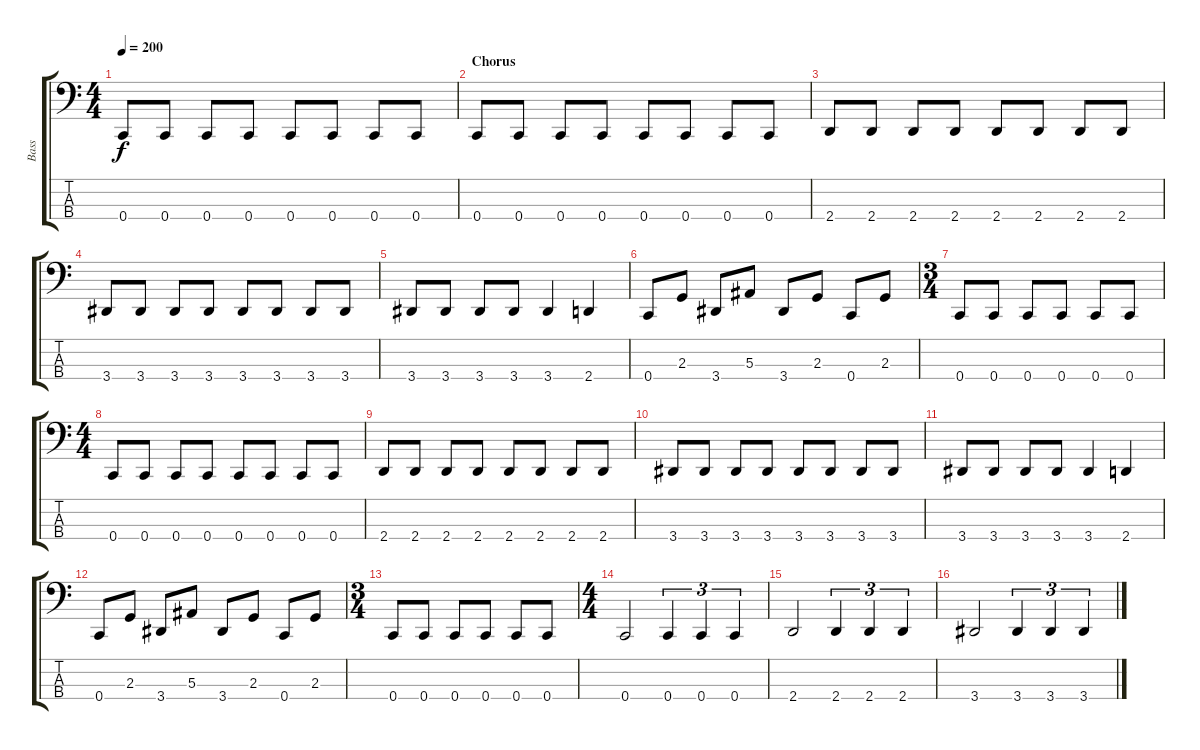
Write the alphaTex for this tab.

\track ("Bass" "Bass") {instrument slapbass1}
\staff {score tabs}
\tuning (Eb2 Bb1 F1 C1) {hide}
\ts (4 4)
\tempo 200
\clef f4
\ks c
0.4.8{dy f} 0.4.8 0.4.8 0.4.8 0.4.8 0.4.8 0.4.8 0.4.8 |
\section ("" "Chorus")
0.4.8 0.4.8 0.4.8 0.4.8 0.4.8 0.4.8 0.4.8 0.4.8 |
2.4.8 2.4.8 2.4.8 2.4.8 2.4.8 2.4.8 2.4.8 2.4.8 |
3.4.8 3.4.8 3.4.8 3.4.8 3.4.8 3.4.8 3.4.8 3.4.8 |
3.4.8 3.4.8 3.4.8 3.4.8 3.4.4 2.4.4 |
0.4.8 2.3.8 3.4.8 5.3.8 3.4.8 2.3.8 0.4.8 2.3.8 |
\ts (3 4)
0.4.8 0.4.8 0.4.8 0.4.8 0.4.8 0.4.8 |
\ts (4 4)
0.4.8 0.4.8 0.4.8 0.4.8 0.4.8 0.4.8 0.4.8 0.4.8 |
2.4.8 2.4.8 2.4.8 2.4.8 2.4.8 2.4.8 2.4.8 2.4.8 |
3.4.8 3.4.8 3.4.8 3.4.8 3.4.8 3.4.8 3.4.8 3.4.8 |
3.4.8 3.4.8 3.4.8 3.4.8 3.4.4 2.4.4 |
0.4.8 2.3.8 3.4.8 5.3.8 3.4.8 2.3.8 0.4.8 2.3.8 |
\ts (3 4)
0.4.8 0.4.8 0.4.8 0.4.8 0.4.8 0.4.8 |
\ts (4 4)
0.4.2 0.4.4{tu (3 2)} 0.4.4{tu (3 2)} 0.4.4{tu (3 2)} |
2.4.2 2.4.4{tu (3 2)} 2.4.4{tu (3 2)} 2.4.4{tu (3 2)} |
3.4.2 3.4.4{tu (3 2)} 3.4.4{tu (3 2)} 3.4.4{tu (3 2)}
